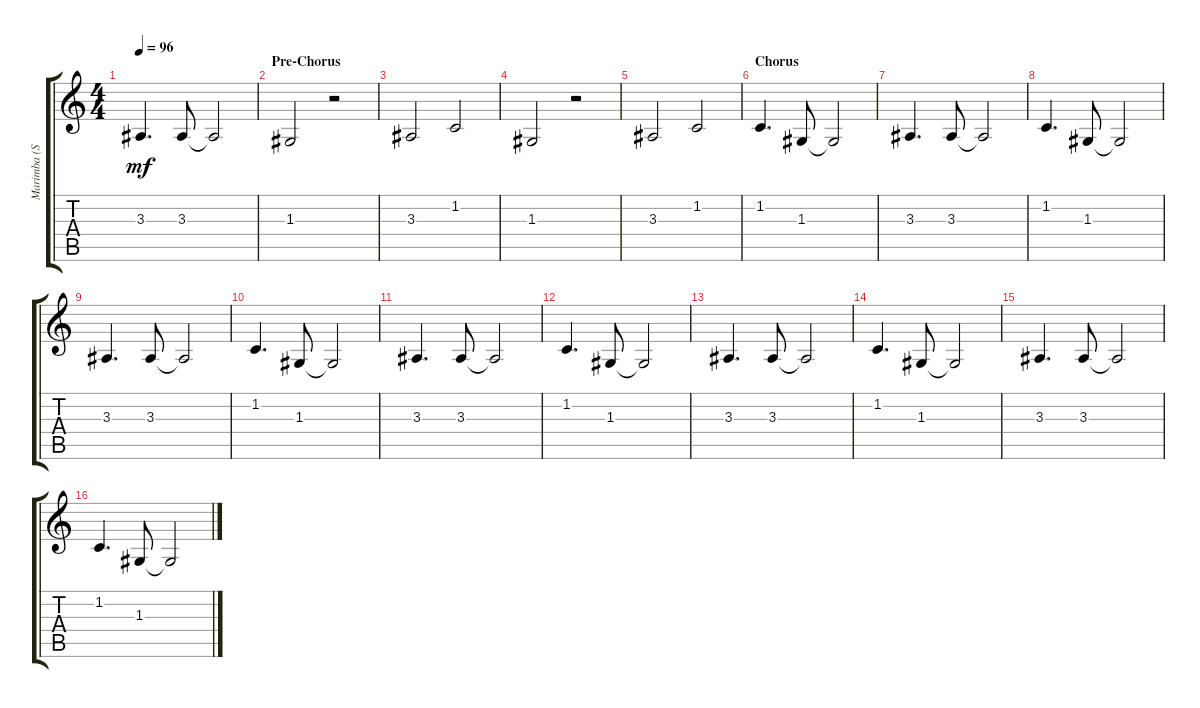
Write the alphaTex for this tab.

\track ("Marimba (Staff 2)" "Marimba (S") {instrument marimba}
\staff {score tabs}
\tuning (E4 B3 G3 D3 A2 E2) {hide}
\ts (4 4)
\tempo 96
\clef g2
\ks aminor
3.3.4{d dy mf} 3.3.8 3.3{t}.2 |
\section ("" "Pre-Chorus")
1.3.2 r.2 |
3.3.2 1.2.2 |
1.3.2 r.2 |
3.3.2 1.2.2 |
\section ("" "Chorus")
1.2.4{d} 1.3.8 1.3{t}.2 |
3.3.4{d} 3.3.8 3.3{t}.2 |
1.2.4{d} 1.3.8 1.3{t}.2 |
3.3.4{d} 3.3.8 3.3{t}.2 |
1.2.4{d} 1.3.8 1.3{t}.2 |
3.3.4{d} 3.3.8 3.3{t}.2 |
1.2.4{d} 1.3.8 1.3{t}.2 |
3.3.4{d} 3.3.8 3.3{t}.2 |
1.2.4{d} 1.3.8 1.3{t}.2 |
3.3.4{d} 3.3.8 3.3{t}.2 |
1.2.4{d} 1.3.8 1.3{t}.2
